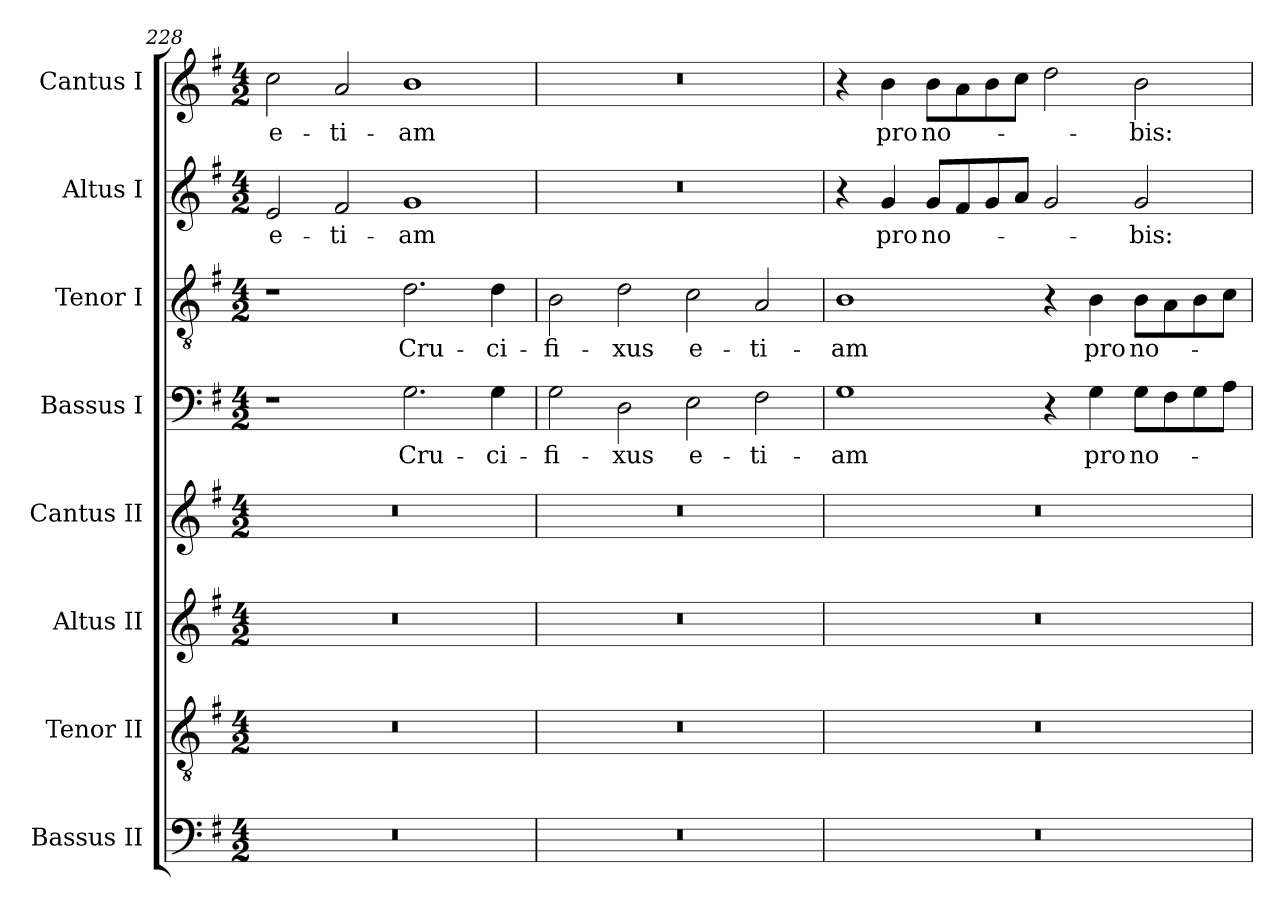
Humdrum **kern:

**kern	**kern	**kern	**kern	**kern	**text	**kern	**text	**kern	**text	**kern	**text
*part8	*part7	*part6	*part5	*part4	*part4	*part3	*part3	*part2	*part2	*part1	*part1
*staff8	*staff7	*staff6	*staff5	*staff4	*staff4	*staff3	*staff3	*staff2	*staff2	*staff1	*staff1
*I"Bassus II	*I"Tenor II	*I"Altus II	*I"Cantus II	*I"Bassus I	*	*I"Tenor I	*	*I"Altus I	*	*I"Cantus I	*
*I'B II	*I'T II	*I'A II	*I'C II	*I'B I	*	*I'T I	*	*I'A I	*	*I'C I	*
*clefF4	*clefGv2	*clefG2	*clefG2	*clefF4	*	*clefGv2	*	*clefG2	*	*clefG2	*
*k[f#]	*k[f#]	*k[f#]	*k[f#]	*k[f#]	*	*k[f#]	*	*k[f#]	*	*k[f#]	*
*G:	*G:	*G:	*G:	*G:	*	*G:	*	*G:	*	*G:	*
*M4/2	*M4/2	*M4/2	*M4/2	*M4/2	*	*M4/2	*	*M4/2	*	*M4/2	*
=228	=228	=228	=228	=228	=228	=228	=228	=228	=228	=228	=228
!	!	!	!	!	!	!	!	!	!LO:LY:b	!	!
!	!	!	!	!	!	!	!	!	!	!	!LO:LY:b
0r	0r	0r	0r	1r	.	1r	.	2e/	e-	2cc\	e-
!	!	!	!	!	!	!	!	!	!LO:LY:b	!	!
!	!	!	!	!	!	!	!	!	!	!	!LO:LY:b
.	.	.	.	.	.	.	.	2f#/	-ti-	2a/	-ti-
!	!	!	!	!	!LO:LY:b	!	!	!	!	!	!
!	!	!	!	!	!	!	!LO:LY:b	!	!	!	!
!	!	!	!	!	!	!	!	!	!LO:LY:b	!	!
!	!	!	!	!	!	!	!	!	!	!	!LO:LY:b
.	.	.	.	2.G\	Cru-	2.d\	Cru-	1g	-am	1b	-am
!	!	!	!	!	!LO:LY:b	!	!	!	!	!	!
!	!	!	!	!	!	!	!LO:LY:b	!	!	!	!
.	.	.	.	4G\	-ci-	4d\	-ci-	.	.	.	.
=229	=229	=229	=229	=229	=229	=229	=229	=229	=229	=229	=229
!	!	!	!	!	!LO:LY:b	!	!	!	!	!	!
!	!	!	!	!	!	!	!LO:LY:b	!	!	!	!
0r	0r	0r	0r	2G\	-fi-	2B\	-fi-	0r	.	0r	.
!	!	!	!	!	!LO:LY:b	!	!	!	!	!	!
!	!	!	!	!	!	!	!LO:LY:b	!	!	!	!
.	.	.	.	2D\	-xus	2d\	-xus	.	.	.	.
!	!	!	!	!	!LO:LY:b	!	!	!	!	!	!
!	!	!	!	!	!	!	!LO:LY:b	!	!	!	!
.	.	.	.	2E\	e-	2c\	e-	.	.	.	.
!	!	!	!	!	!LO:LY:b	!	!	!	!	!	!
!	!	!	!	!	!	!	!LO:LY:b	!	!	!	!
.	.	.	.	2F#\	-ti-	2A/	-ti-	.	.	.	.
=230	=230	=230	=230	=230	=230	=230	=230	=230	=230	=230	=230
!	!	!	!	!	!LO:LY:b	!	!	!	!	!	!
!	!	!	!	!	!	!	!LO:LY:b	!	!	!	!
0r	0r	0r	0r	1G	-am	1B	-am	4r	.	4r	.
!	!	!	!	!	!	!	!	!	!LO:LY:b	!	!
!	!	!	!	!	!	!	!	!	!	!	!LO:LY:b
.	.	.	.	.	.	.	.	4g/	pro	4b\	pro
!	!	!	!	!	!	!	!	!	!LO:LY:b	!	!
!	!	!	!	!	!	!	!	!	!	!	!LO:LY:b
.	.	.	.	.	.	.	.	8g/L	no-	8b\L	no-
.	.	.	.	.	.	.	.	8f#/	.	8a\	.
.	.	.	.	.	.	.	.	8g/	.	8b\	.
.	.	.	.	.	.	.	.	8a/J	.	8cc\J	.
.	.	.	.	4r	.	4r	.	2g/	.	2dd\	.
!	!	!	!	!	!LO:LY:b	!	!	!	!	!	!
!	!	!	!	!	!	!	!LO:LY:b	!	!	!	!
.	.	.	.	4G\	pro	4B\	pro	.	.	.	.
!	!	!	!	!	!LO:LY:b	!	!	!	!	!	!
!	!	!	!	!	!	!	!LO:LY:b	!	!	!	!
!	!	!	!	!	!	!	!	!	!LO:LY:b	!	!
!	!	!	!	!	!	!	!	!	!	!	!LO:LY:b
.	.	.	.	8G\L	no-	8B\L	no-	2g/	-bis:	2b\	-bis:
.	.	.	.	8F#\	.	8A\	.	.	.	.	.
.	.	.	.	8G\	.	8B\	.	.	.	.	.
.	.	.	.	8A\J	.	8c\J	.	.	.	.	.
=	=	=	=	=	=	=	=	=	=	=	=
*-	*-	*-	*-	*-	*-	*-	*-	*-	*-	*-	*-
